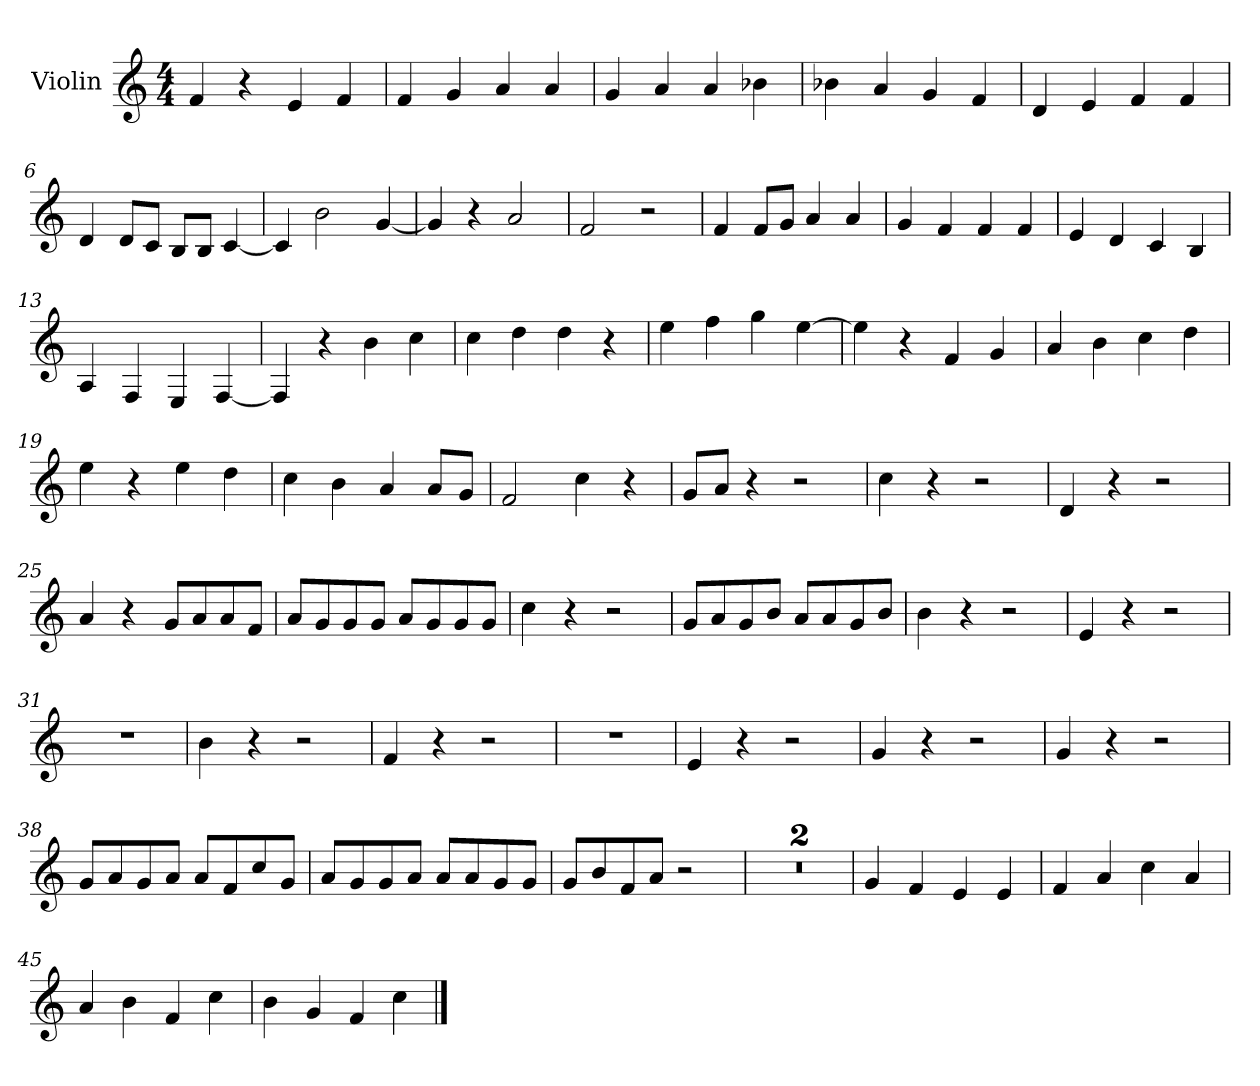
**kern
*part1
*staff1
*I"Violin
*I'Vln
*clefG2
*k[]
*C:
*M4/4
=1
4f/
4r
4e/
4f/
=2
4f/
4g/
4a/
4a/
=3
4g/
4a/
4a/
4b-X\
=4
4b-X\
4a/
4g/
4f/
!!LO:LB:g=z
=5
4d/
4e/
4f/
4f/
=6
4d/
8d/L
8c/J
8B/L
8B/J
[4c/
=7
4c/]
2b\
[4g/
=8
4g/]
4r
2a/
!!LO:LB:g=z
=9
2f/
2r
=10
4f/
8f/L
8g/J
4a/
4a/
=11
4g/
4f/
4f/
4f/
=12
4e/
4d/
4c/
4B/
!!LO:LB:g=z
=13
4A/
4F/
4E/
[4F/
=14
4F/]
4r
4b\
4cc\
=15
4cc\
4dd\
4dd\
4r
=16
4ee\
4ff\
4gg\
[4ee\
!!LO:LB:g=z
=17
4ee\]
4r
4f/
4g/
=18
4a/
4b\
4cc\
4dd\
=19
4ee\
4r
4ee\
4dd\
=20
4cc\
4b\
4a/
8a/L
8g/J
!!LO:LB:g=z
=21
2f/
4cc\
4r
=22
8g/L
8a/J
4r
2r
=23
4cc\
4r
2r
=24
4d/
4r
2r
=25
4a/
4r
8g/L
8a/
8a/
8f/J
=26
8a/L
8g/
8g/
8g/J
8a/L
8g/
8g/
8g/J
=27
4cc\
4r
2r
=28
8g/L
8a/
8g/
8b/J
8a/L
8a/
8g/
8b/J
=29
4b\
4r
2r
!!LO:LB:g=z
=30
4e/
4r
2r
=31
1r
=32
4b\
4r
2r
=33
4f/
4r
2r
=34
1r
=35
4e/
4r
2r
=36
4g/
4r
2r
=37
4g/
4r
2r
=38
8g/L
8a/
8g/
8a/J
8a/L
8f/
8cc/
8g/J
=39
8a/L
8g/
8g/
8a/J
8a/L
8a/
8g/
8g/J
!!LO:LB:g=z
=40
8g/L
8b/
8f/
8a/J
2r
=41
1r
=42
1r
=43
4g/
4f/
4e/
4e/
=44
4f/
4a/
4cc\
4a/
=45
4a/
4b\
4f/
4cc\
=46
4b\
4g/
4f/
4cc\
==
*-
